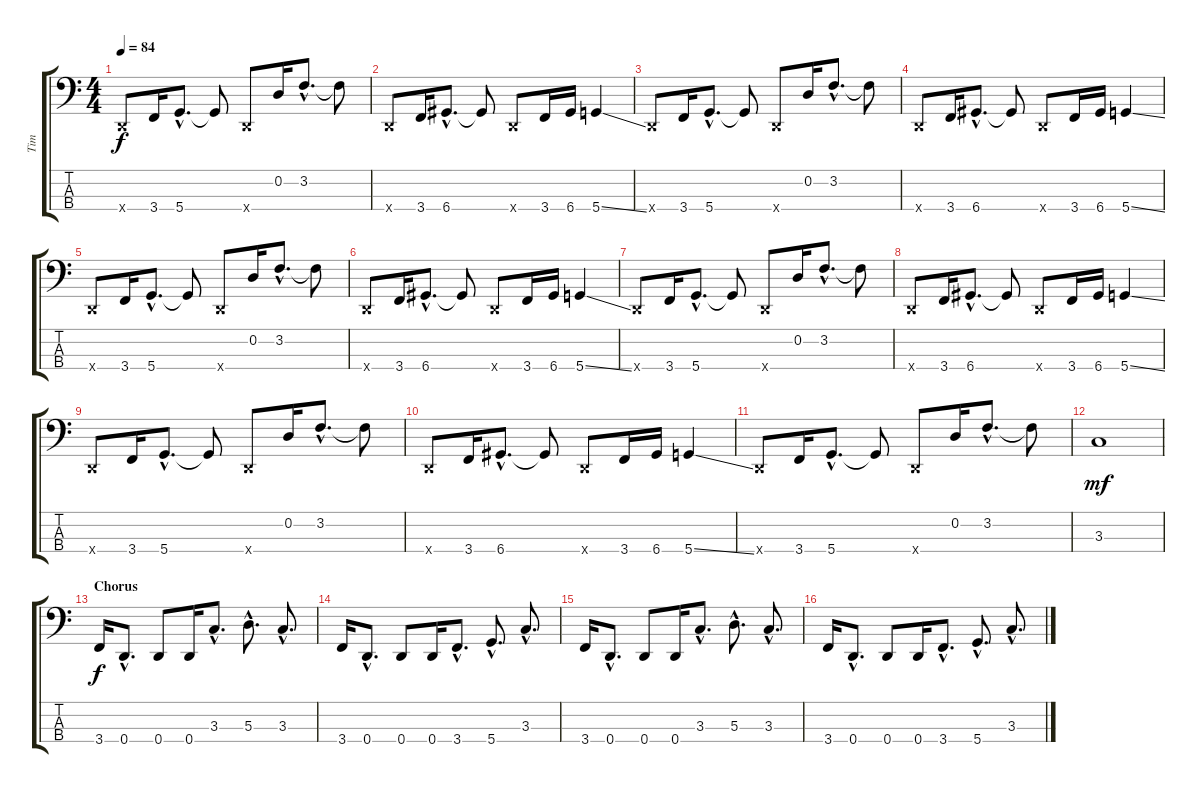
\track ("Tim" "Tim") {instrument electricbassfinger}
\staff {score tabs}
\tuning (G2 D2 A1 D1) {hide}
\ts (4 4)
\tempo 84
\clef f4
\ks c
0.4{x}.8{dy f} 3.4.16 5.4{hac}.8{d} 5.4{t}.8 0.4{x}.8 0.2.16 3.2{hac}.8{d} 3.2{t}.8 |
0.4{x}.8 3.4.16 6.4{hac}.8{d} 6.4{t}.8 0.4{x}.8 3.4.16 6.4.16 5.4{ss}.4 |
0.4{x}.8 3.4.16 5.4{hac}.8{d} 5.4{t}.8 0.4{x}.8 0.2.16 3.2{hac}.8{d} 3.2{t}.8 |
0.4{x}.8 3.4.16 6.4{hac}.8{d} 6.4{t}.8 0.4{x}.8 3.4.16 6.4.16 5.4{ss}.4 |
0.4{x}.8 3.4.16 5.4{hac}.8{d} 5.4{t}.8 0.4{x}.8 0.2.16 3.2{hac}.8{d} 3.2{t}.8 |
0.4{x}.8 3.4.16 6.4{hac}.8{d} 6.4{t}.8 0.4{x}.8 3.4.16 6.4.16 5.4{ss}.4 |
0.4{x}.8 3.4.16 5.4{hac}.8{d} 5.4{t}.8 0.4{x}.8 0.2.16 3.2{hac}.8{d} 3.2{t}.8 |
0.4{x}.8 3.4.16 6.4{hac}.8{d} 6.4{t}.8 0.4{x}.8 3.4.16 6.4.16 5.4{ss}.4 |
0.4{x}.8 3.4.16 5.4{hac}.8{d} 5.4{t}.8 0.4{x}.8 0.2.16 3.2{hac}.8{d} 3.2{t}.8 |
0.4{x}.8 3.4.16 6.4{hac}.8{d} 6.4{t}.8 0.4{x}.8 3.4.16 6.4.16 5.4{ss}.4 |
0.4{x}.8 3.4.16 5.4{hac}.8{d} 5.4{t}.8 0.4{x}.8 0.2.16 3.2{hac}.8{d} 3.2{t}.8 |
3.3.1{dy mf} |
\section ("" "Chorus")
3.4.16{dy f} 0.4{hac}.8{d} 0.4.8 0.4.16 3.3{hac}.8{d} 5.3{hac}.8{d} 3.3{hac}.8{d} |
3.4.16 0.4{hac}.8{d} 0.4.8 0.4.16 3.4{hac}.8{d} 5.4{hac}.8{d} 3.3{hac}.8{d} |
3.4.16 0.4{hac}.8{d} 0.4.8 0.4.16 3.3{hac}.8{d} 5.3{hac}.8{d} 3.3{hac}.8{d} |
3.4.16 0.4{hac}.8{d} 0.4.8 0.4.16 3.4{hac}.8{d} 5.4{hac}.8{d} 3.3{hac}.8{d}
